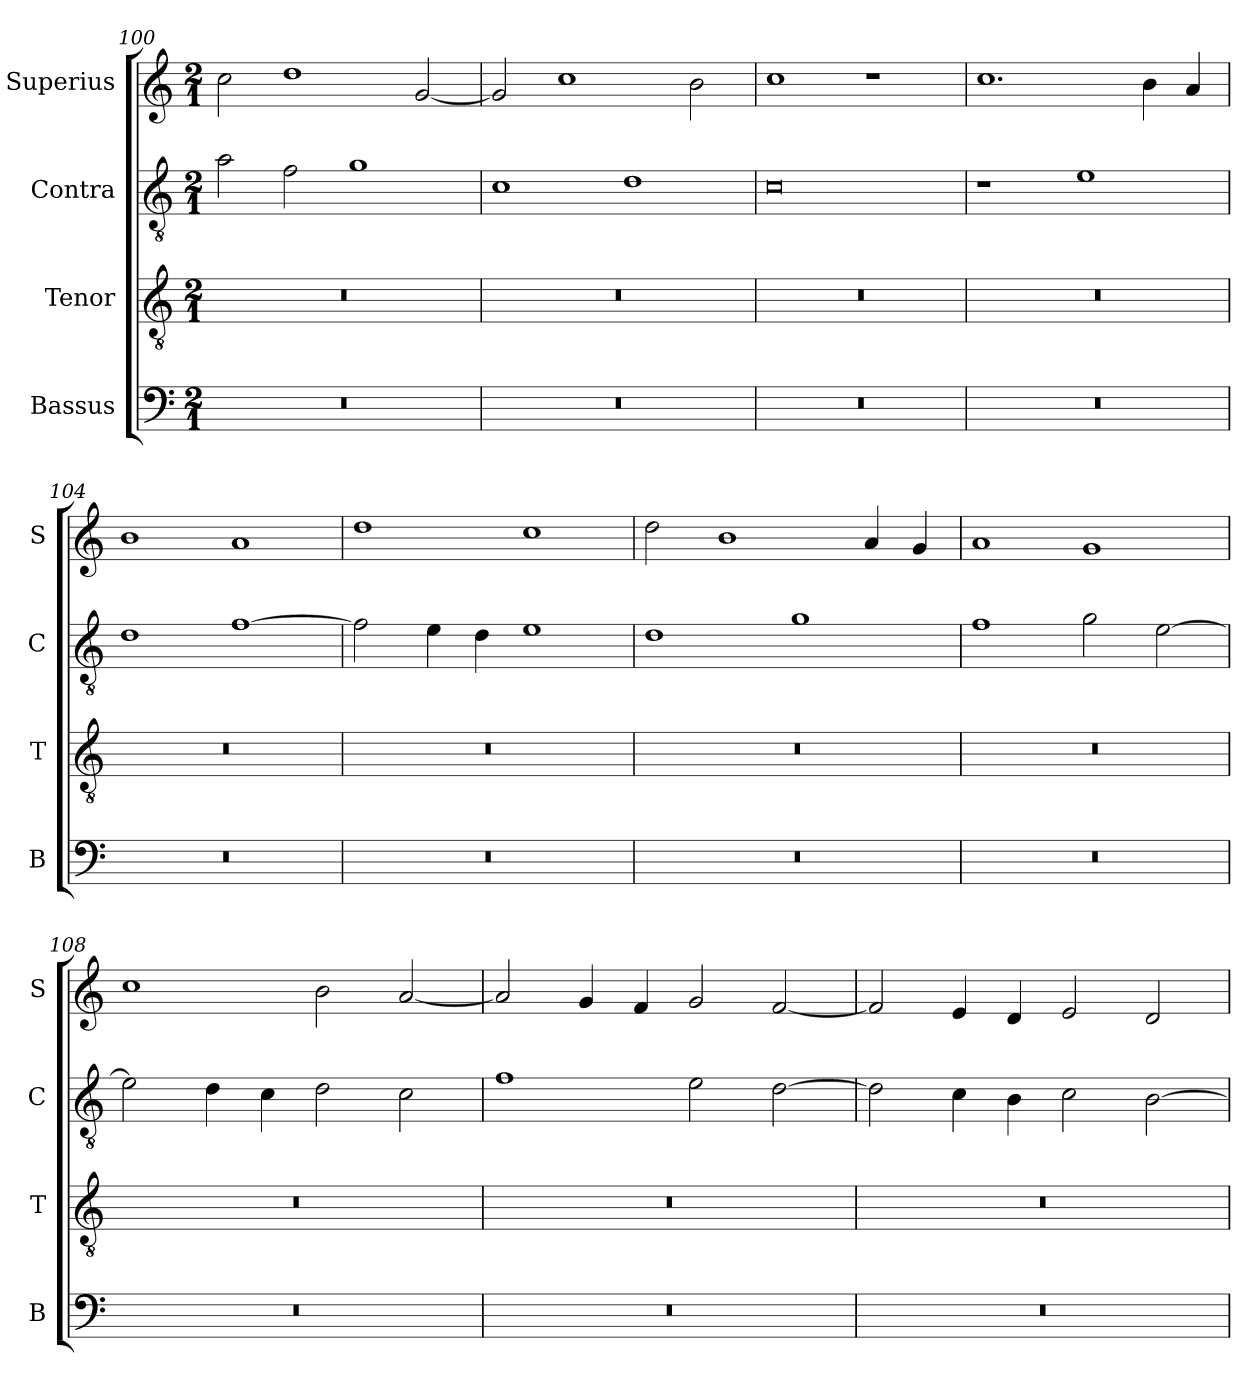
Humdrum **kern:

**kern	**kern	**kern	**kern
*part4	*part3	*part2	*part1
*staff4	*staff3	*staff2	*staff1
*I"Bassus	*I"Tenor	*I"Contra	*I"Superius
*I'B	*I'T	*I'C	*I'S
*clefF4	*clefGv2	*clefGv2	*clefG2
*k[]	*k[]	*k[]	*k[]
*M2/1	*M2/1	*M2/1	*M2/1
=100	=100	=100	=100
0r	0r	2a\	2cc\
.	.	2f\	1dd
.	.	1g	.
.	.	.	[2g/
=101	=101	=101	=101
0r	0r	1c	2g/]
.	.	.	1cc
.	.	1d	.
.	.	.	2b\
=102	=102	=102	=102
0r	0r	0c	1cc
.	.	.	1r
=103	=103	=103	=103
0r	0r	1r	1.cc
.	.	1e	.
.	.	.	4b\
.	.	.	4a/
=104	=104	=104	=104
0r	0r	1d	1b
.	.	[1f	1a
=105	=105	=105	=105
0r	0r	2f\]	1dd
.	.	4e\	.
.	.	4d\	.
.	.	1e	1cc
=106	=106	=106	=106
0r	0r	1d	2dd\
.	.	.	1b
.	.	1g	.
.	.	.	4a/
.	.	.	4g/
=107	=107	=107	=107
0r	0r	1f	1a
.	.	2g\	1g
.	.	[2e\	.
=108	=108	=108	=108
0r	0r	2e\]	1cc
.	.	4d\	.
.	.	4c\	.
.	.	2d\	2b\
.	.	2c\	[2a/
=109	=109	=109	=109
0r	0r	1f	2a/]
.	.	.	4g/
.	.	.	4f/
.	.	2e\	2g/
.	.	[2d\	[2f/
=110	=110	=110	=110
0r	0r	2d\]	2f/]
.	.	4c\	4e/
.	.	4B\	4d/
.	.	2c\	2e/
.	.	[2B\	2d/
=	=	=	=
*-	*-	*-	*-
